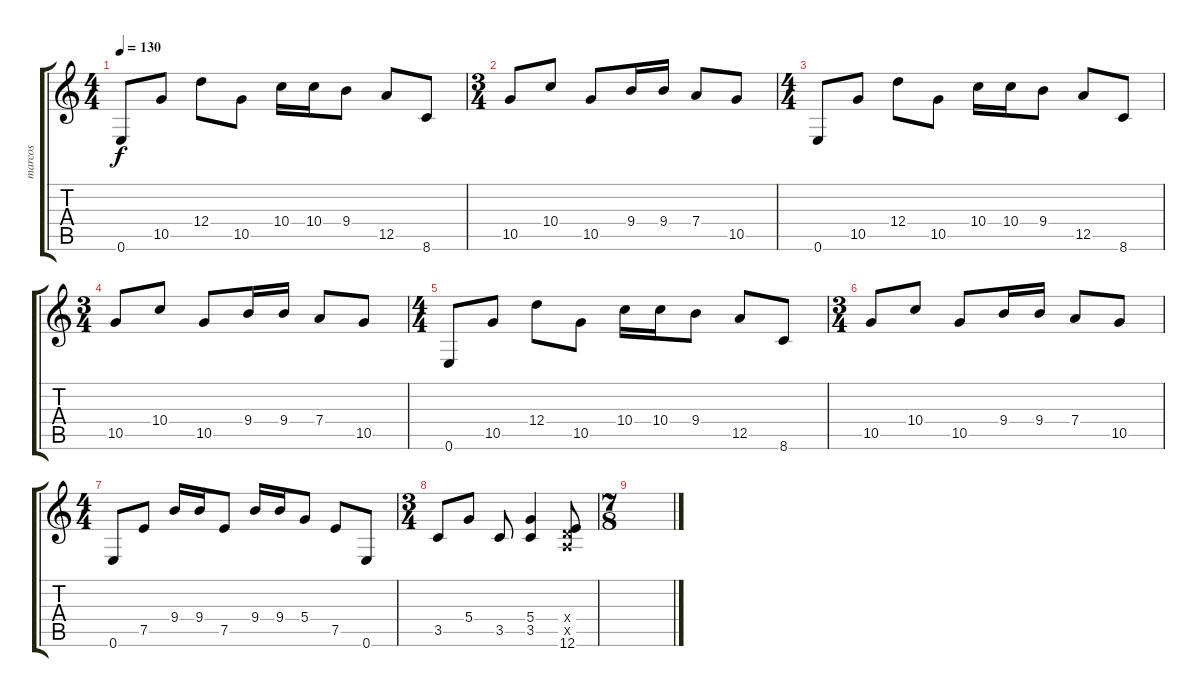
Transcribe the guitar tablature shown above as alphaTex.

\track ("marcos" "marcos") {instrument distortionguitar}
\staff {score tabs}
\tuning (E4 B3 G3 D3 A2 E2) {hide}
\ts (4 4)
\tempo 130
\clef g2
\ks c
0.6.8{dy f} 10.5.8 12.4.8 10.5.8 10.4.16 10.4.16 9.4.8 12.5.8 8.6.8 |
\ts (3 4)
10.5.8 10.4.8 10.5.8 9.4.16 9.4.16 7.4.8 10.5.8 |
\ts (4 4)
0.6.8 10.5.8 12.4.8 10.5.8 10.4.16 10.4.16 9.4.8 12.5.8 8.6.8 |
\ts (3 4)
10.5.8 10.4.8 10.5.8 9.4.16 9.4.16 7.4.8 10.5.8 |
\ts (4 4)
0.6.8 10.5.8 12.4.8 10.5.8 10.4.16 10.4.16 9.4.8 12.5.8 8.6.8 |
\ts (3 4)
10.5.8 10.4.8 10.5.8 9.4.16 9.4.16 7.4.8 10.5.8 |
\ts (4 4)
0.6.8 7.5.8 9.4.16 9.4.16 7.5.8 9.4.16 9.4.16 5.4.8 7.5.8 0.6.8 |
\ts (3 4)
3.5.8 5.4.8 3.5.8 (5.4 3.5).4 (0.4{x} 0.5{x} 12.6).8 |
\ts (7 8)
